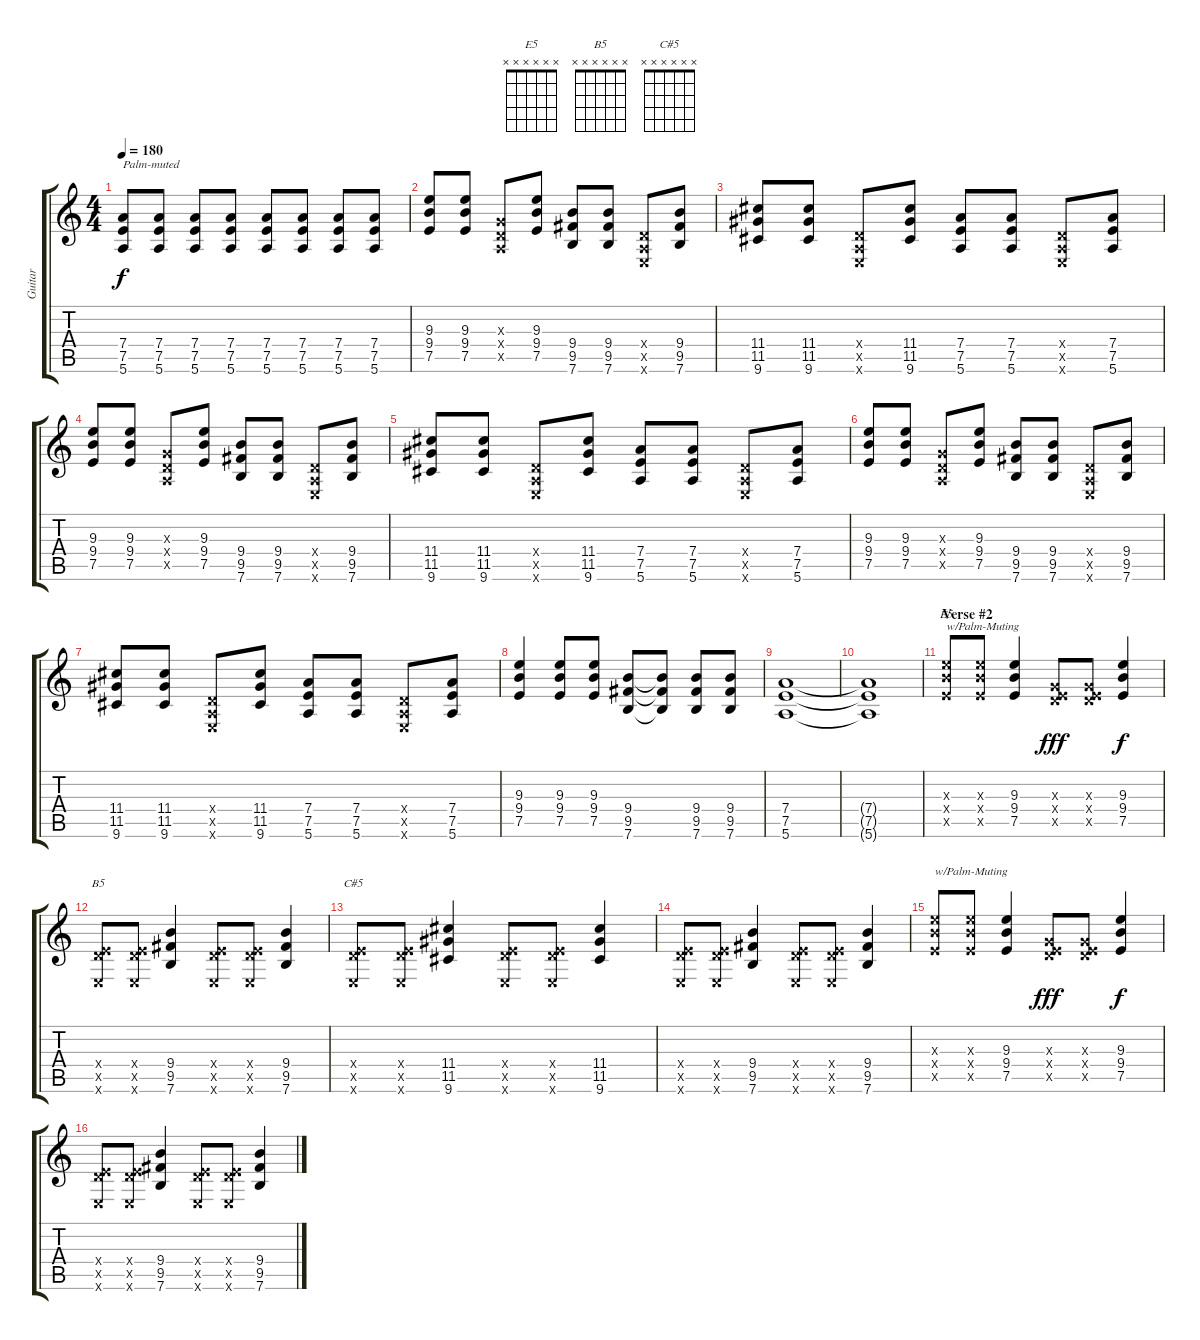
\track ("Guitar" "Guitar") {instrument distortionguitar}
\staff {score tabs}
\tuning (E4 B3 G3 D3 A2 E2) {hide}
\chord ("E5" x x x x x x) {firstfret 0}
\chord ("B5" x x x x x x) {firstfret 0}
\chord ("C#5" x x x x x x) {firstfret 0}
\ts (4 4)
\tempo 180
\clef g2
\ks c
(7.4 7.5 5.6).8{txt "Palm-muted" dy f instrument electricguitarmuted} (7.4 7.5 5.6).8 (7.4 7.5 5.6).8 (7.4 7.5 5.6).8 (7.4 7.5 5.6).8 (7.4 7.5 5.6).8 (7.4 7.5 5.6).8 (7.4 7.5 5.6).8 |
(9.3 9.4 7.5).8{instrument distortionguitar} (9.3 9.4 7.5).8 (0.3{x} 0.4{x} 0.5{x}).8 (9.3 9.4 7.5).8 (9.4 9.5 7.6).8 (9.4 9.5 7.6).8 (0.4{x} 0.5{x} 0.6{x}).8 (9.4 9.5 7.6).8 |
(11.4 11.5 9.6).8 (11.4 11.5 9.6).8 (0.4{x} 0.5{x} 0.6{x}).8 (11.4 11.5 9.6).8 (7.4 7.5 5.6).8 (7.4 7.5 5.6).8 (0.4{x} 0.5{x} 0.6{x}).8 (7.4 7.5 5.6).8 |
(9.3 9.4 7.5).8 (9.3 9.4 7.5).8 (0.3{x} 0.4{x} 0.5{x}).8 (9.3 9.4 7.5).8 (9.4 9.5 7.6).8 (9.4 9.5 7.6).8 (0.4{x} 0.5{x} 0.6{x}).8 (9.4 9.5 7.6).8 |
(11.4 11.5 9.6).8 (11.4 11.5 9.6).8 (0.4{x} 0.5{x} 0.6{x}).8 (11.4 11.5 9.6).8 (7.4 7.5 5.6).8 (7.4 7.5 5.6).8 (0.4{x} 0.5{x} 0.6{x}).8 (7.4 7.5 5.6).8 |
(9.3 9.4 7.5).8 (9.3 9.4 7.5).8 (0.3{x} 0.4{x} 0.5{x}).8 (9.3 9.4 7.5).8 (9.4 9.5 7.6).8 (9.4 9.5 7.6).8 (0.4{x} 0.5{x} 0.6{x}).8 (9.4 9.5 7.6).8 |
(11.4 11.5 9.6).8 (11.4 11.5 9.6).8 (0.4{x} 0.5{x} 0.6{x}).8 (11.4 11.5 9.6).8 (7.4 7.5 5.6).8 (7.4 7.5 5.6).8 (0.4{x} 0.5{x} 0.6{x}).8 (7.4 7.5 5.6).8 |
(9.3 9.4 7.5).4 (9.3 9.4 7.5).8 (9.3 9.4 7.5).8 (9.4 9.5 7.6).8 (9.4{t} 9.5{t} 7.6{t}).8 (9.4 9.5 7.6).8 (9.4 9.5 7.6).8 |
(7.4 7.5 5.6).1 |
(7.4{t} 7.5{t} 5.6{t}).1 |
\section ("" "Verse #2")
(9.3{x} 9.4{x} 7.5{x}).8{ch "E5" txt "w/Palm-Muting"} (9.3{x} 9.4{x} 7.5{x}).8 (9.3 9.4 7.5).4 (0.3{x} 0.4{x} 7.5{x}).8{dy fff} (0.3{x} 0.4{x} 7.5{x}).8 (9.3 9.4 7.5).4{dy f} |
(0.4{x} 7.5{x} 0.6{x}).8{ch "B5"} (0.4{x} 7.5{x} 0.6{x}).8 (9.4 9.5 7.6).4 (0.4{x} 7.5{x} 0.6{x}).8 (0.4{x} 7.5{x} 0.6{x}).8 (9.4 9.5 7.6).4 |
(0.4{x} 7.5{x} 0.6{x}).8{ch "C#5"} (0.4{x} 7.5{x} 0.6{x}).8 (11.4 11.5 9.6).4 (0.4{x} 7.5{x} 0.6{x}).8 (0.4{x} 7.5{x} 0.6{x}).8 (11.4 11.5 9.6).4 |
(0.4{x} 7.5{x} 0.6{x}).8 (0.4{x} 7.5{x} 0.6{x}).8 (9.4 9.5 7.6).4 (0.4{x} 7.5{x} 0.6{x}).8 (0.4{x} 7.5{x} 0.6{x}).8 (9.4 9.5 7.6).4 |
(9.3{x} 9.4{x} 7.5{x}).8{txt "w/Palm-Muting"} (9.3{x} 9.4{x} 7.5{x}).8 (9.3 9.4 7.5).4 (0.3{x} 0.4{x} 7.5{x}).8{dy fff} (0.3{x} 0.4{x} 7.5{x}).8 (9.3 9.4 7.5).4{dy f} |
(0.4{x} 7.5{x} 0.6{x}).8 (0.4{x} 7.5{x} 0.6{x}).8 (9.4 9.5 7.6).4 (0.4{x} 7.5{x} 0.6{x}).8 (0.4{x} 7.5{x} 0.6{x}).8 (9.4 9.5 7.6).4
